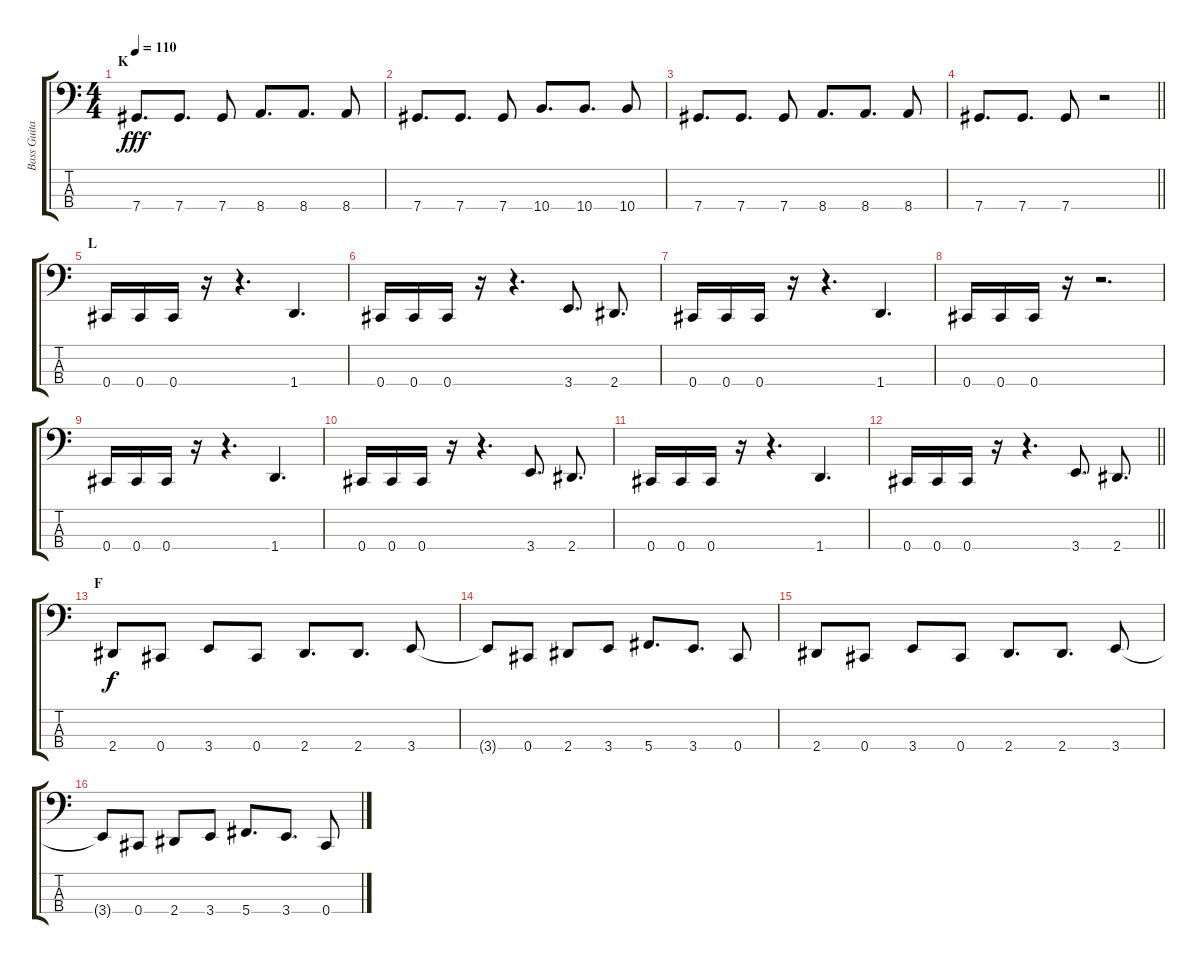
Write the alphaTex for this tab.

\track ("Bass Guitar" "Bass Guita") {instrument electricbasspick}
\staff {score tabs}
\tuning (Gb2 Db2 Ab1 Db1) {hide}
\ts (4 4)
\section ("" "K")
\tempo 110
\clef f4
\ks c
7.4.8{d dy fff} 7.4.8{d} 7.4.8 8.4.8{d} 8.4.8{d} 8.4.8 |
7.4.8{d} 7.4.8{d} 7.4.8 10.4.8{d} 10.4.8{d} 10.4.8 |
7.4.8{d} 7.4.8{d} 7.4.8 8.4.8{d} 8.4.8{d} 8.4.8 |
\barLineRight lightlight
7.4.8{d} 7.4.8{d} 7.4.8 r.2 |
\section ("" "L ")
0.4.16 0.4.16 0.4.16 r.16 r.4{d} 1.4.4{d} |
0.4.16 0.4.16 0.4.16 r.16 r.4{d} 3.4.8{d} 2.4.8{d} |
0.4.16 0.4.16 0.4.16 r.16 r.4{d} 1.4.4{d} |
0.4.16 0.4.16 0.4.16 r.16 r.2{d} |
0.4.16 0.4.16 0.4.16 r.16 r.4{d} 1.4.4{d} |
0.4.16 0.4.16 0.4.16 r.16 r.4{d} 3.4.8{d} 2.4.8{d} |
0.4.16 0.4.16 0.4.16 r.16 r.4{d} 1.4.4{d} |
\barLineRight lightlight
0.4.16 0.4.16 0.4.16 r.16 r.4{d} 3.4.8{d} 2.4.8{d} |
\section ("" "F")
2.4.8{dy f} 0.4.8 3.4.8 0.4.8 2.4.8{d} 2.4.8{d} 3.4.8 |
3.4{t}.8 0.4.8 2.4.8 3.4.8 5.4.8{d} 3.4.8{d} 0.4.8 |
2.4.8 0.4.8 3.4.8 0.4.8 2.4.8{d} 2.4.8{d} 3.4.8 |
3.4{t}.8 0.4.8 2.4.8 3.4.8 5.4.8{d} 3.4.8{d} 0.4.8
